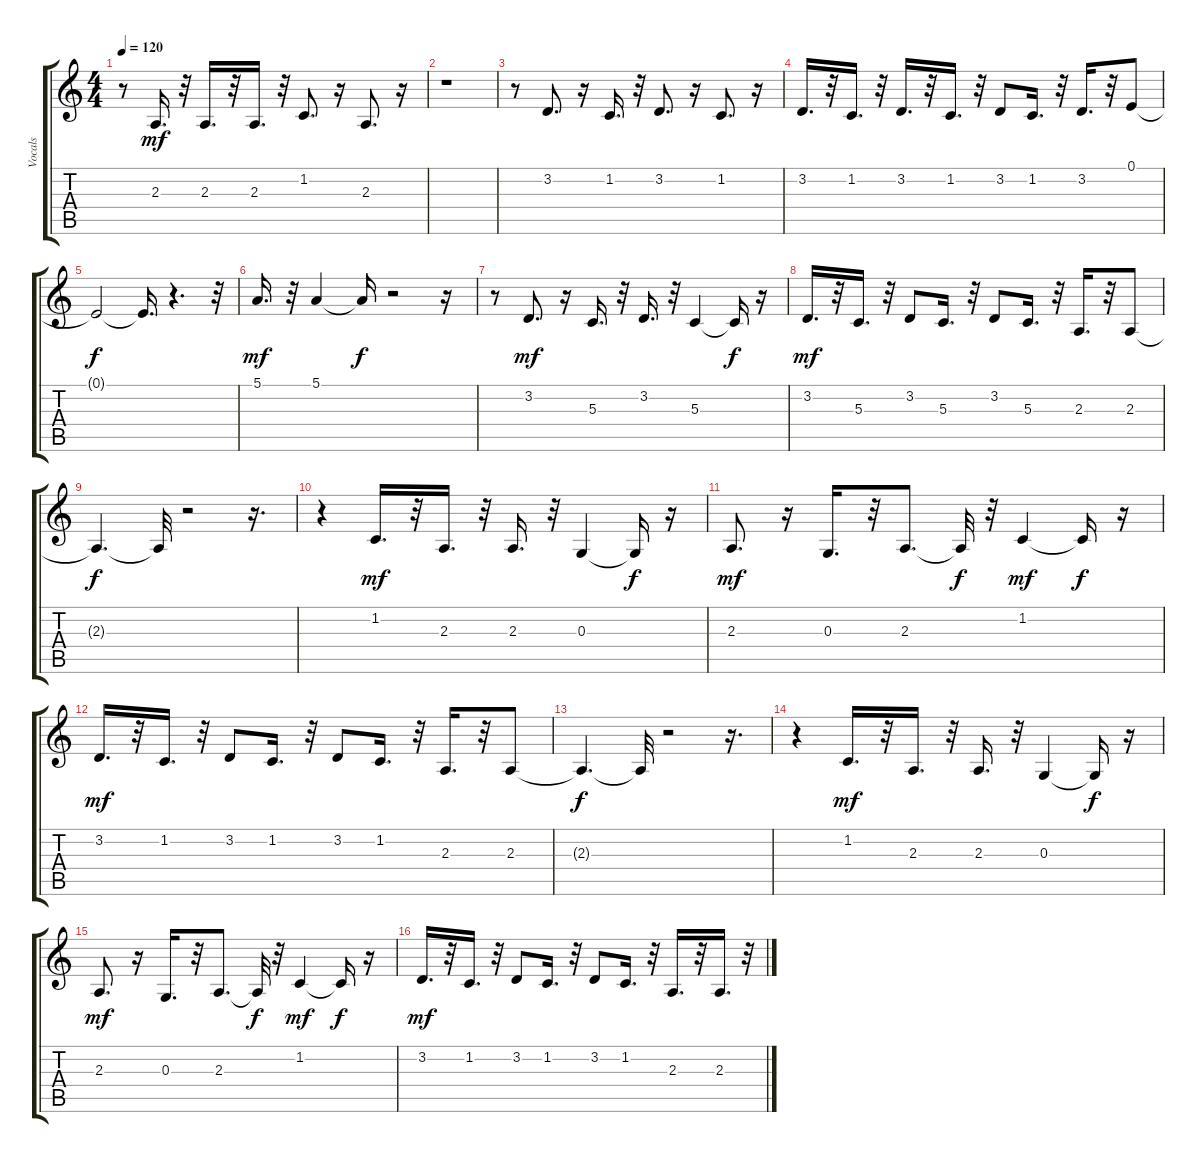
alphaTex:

\track ("Vocals" "Vocals") {instrument flute}
\staff {score tabs}
\tuning (E4 B3 G3 D3 A2 E2) {hide}
\ts (4 4)
\tempo 120
\clef g2
\ks c
r.8{dy mf} 2.3.16{d} r.32 2.3.16{d} r.32 2.3.16{d} r.32 1.2.8{d} r.16 2.3.8{d} r.16 |
r.1 |
r.8 3.2.8{d} r.16 1.2.16{d} r.32 3.2.8{d} r.16 1.2.8{d} r.16 |
3.2.16{d} r.32 1.2.16{d} r.32 3.2.16{d} r.32 1.2.16{d} r.32 3.2.8 1.2.16{d} r.32 3.2.16{d} r.32 0.1.8 |
0.1{t}.2{dy f} 0.1{t}.16{d} r.4{d} r.32 |
5.1.16{d dy mf} r.32 5.1.4 5.1{t}.16{dy f} r.2 r.16 |
r.8 3.2.8{d dy mf} r.16 5.3.16{d} r.32 3.2.16{d} r.32 5.3.4 5.3{t}.16{dy f} r.16 |
3.2.16{d dy mf} r.32 5.3.16{d} r.32 3.2.8 5.3.16{d} r.32 3.2.8 5.3.16{d} r.32 2.3.16{d} r.32 2.3.8 |
2.3{t}.4{d dy f} 2.3{t}.32 r.2 r.16{d} |
r.4 1.2.16{d dy mf} r.32 2.3.16{d} r.32 2.3.16{d} r.32 0.3.4 0.3{t}.16{dy f} r.16 |
2.3.8{d dy mf} r.16 0.3.16{d} r.32 2.3.8{d} 2.3{t}.32{dy f} r.32 1.2.4{dy mf} 1.2{t}.16{dy f} r.16 |
3.2.16{d dy mf} r.32 1.2.16{d} r.32 3.2.8 1.2.16{d} r.32 3.2.8 1.2.16{d} r.32 2.3.16{d} r.32 2.3.8 |
2.3{t}.4{d dy f} 2.3{t}.32 r.2 r.16{d} |
r.4 1.2.16{d dy mf} r.32 2.3.16{d} r.32 2.3.16{d} r.32 0.3.4 0.3{t}.16{dy f} r.16 |
2.3.8{d dy mf} r.16 0.3.16{d} r.32 2.3.8{d} 2.3{t}.32{dy f} r.32 1.2.4{dy mf} 1.2{t}.16{dy f} r.16 |
3.2.16{d dy mf} r.32 1.2.16{d} r.32 3.2.8 1.2.16{d} r.32 3.2.8 1.2.16{d} r.32 2.3.16{d} r.32 2.3.16{d} r.32
